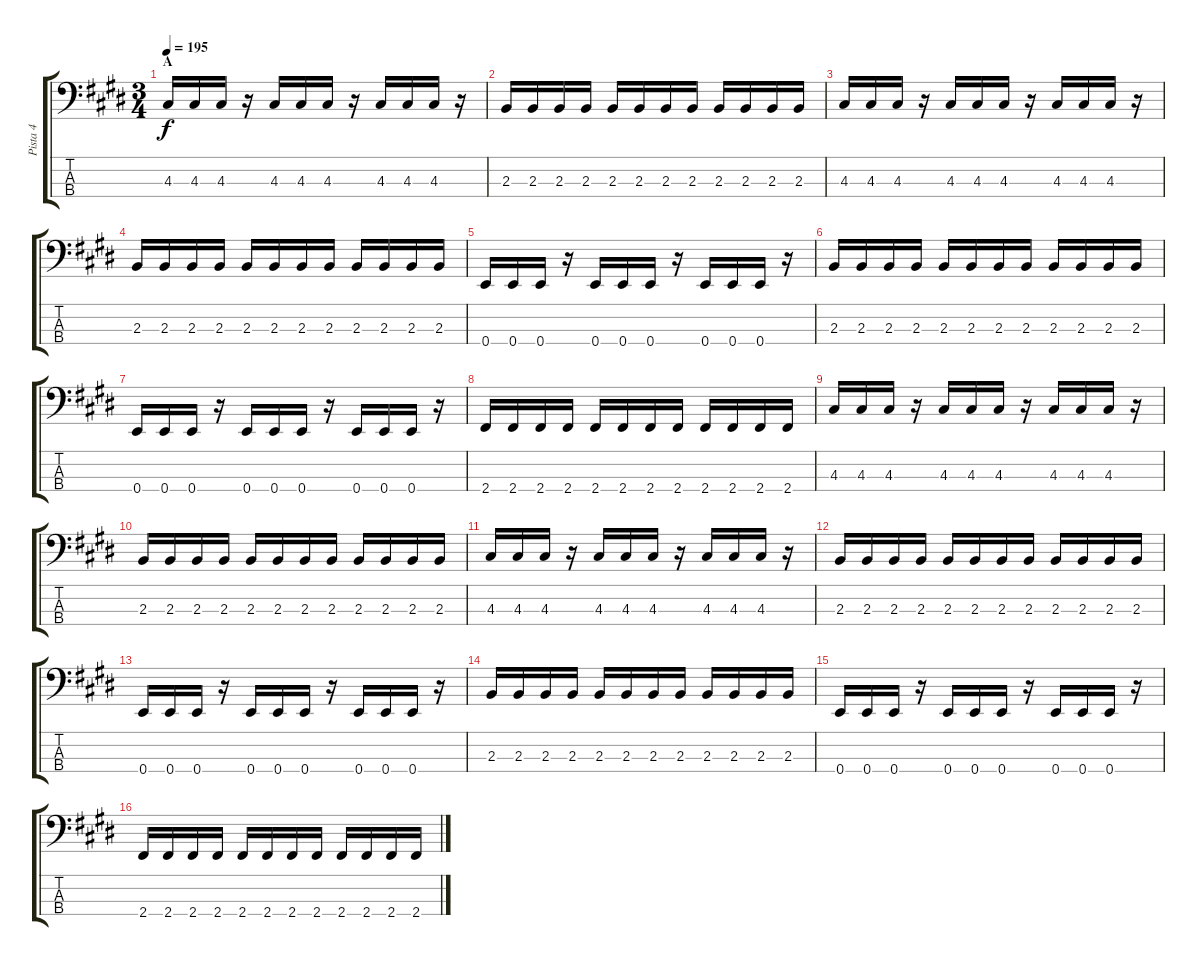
\track ("Pista 4" "Pista 4") {instrument electricbasspick}
\staff {score tabs}
\tuning (G2 D2 A1 E1) {hide}
\ts (3 4)
\section ("" "A")
\tempo 195
\clef f4
\ks e
4.3.16{dy f instrument electricbasspick} 4.3.16 4.3.16 r.16 4.3.16 4.3.16 4.3.16 r.16 4.3.16 4.3.16 4.3.16 r.16 |
2.3.16 2.3.16 2.3.16 2.3.16 2.3.16 2.3.16 2.3.16 2.3.16 2.3.16 2.3.16 2.3.16 2.3.16 |
4.3.16 4.3.16 4.3.16 r.16 4.3.16 4.3.16 4.3.16 r.16 4.3.16 4.3.16 4.3.16 r.16 |
2.3.16 2.3.16 2.3.16 2.3.16 2.3.16 2.3.16 2.3.16 2.3.16 2.3.16 2.3.16 2.3.16 2.3.16 |
0.4.16 0.4.16 0.4.16 r.16 0.4.16 0.4.16 0.4.16 r.16 0.4.16 0.4.16 0.4.16 r.16 |
2.3.16 2.3.16 2.3.16 2.3.16 2.3.16 2.3.16 2.3.16 2.3.16 2.3.16 2.3.16 2.3.16 2.3.16 |
0.4.16 0.4.16 0.4.16 r.16 0.4.16 0.4.16 0.4.16 r.16 0.4.16 0.4.16 0.4.16 r.16 |
2.4.16 2.4.16 2.4.16 2.4.16 2.4.16 2.4.16 2.4.16 2.4.16 2.4.16 2.4.16 2.4.16 2.4.16 |
4.3.16 4.3.16 4.3.16 r.16 4.3.16 4.3.16 4.3.16 r.16 4.3.16 4.3.16 4.3.16 r.16 |
2.3.16 2.3.16 2.3.16 2.3.16 2.3.16 2.3.16 2.3.16 2.3.16 2.3.16 2.3.16 2.3.16 2.3.16 |
4.3.16 4.3.16 4.3.16 r.16 4.3.16 4.3.16 4.3.16 r.16 4.3.16 4.3.16 4.3.16 r.16 |
2.3.16 2.3.16 2.3.16 2.3.16 2.3.16 2.3.16 2.3.16 2.3.16 2.3.16 2.3.16 2.3.16 2.3.16 |
0.4.16 0.4.16 0.4.16 r.16 0.4.16 0.4.16 0.4.16 r.16 0.4.16 0.4.16 0.4.16 r.16 |
2.3.16 2.3.16 2.3.16 2.3.16 2.3.16 2.3.16 2.3.16 2.3.16 2.3.16 2.3.16 2.3.16 2.3.16 |
0.4.16 0.4.16 0.4.16 r.16 0.4.16 0.4.16 0.4.16 r.16 0.4.16 0.4.16 0.4.16 r.16 |
2.4.16 2.4.16 2.4.16 2.4.16 2.4.16 2.4.16 2.4.16 2.4.16 2.4.16 2.4.16 2.4.16 2.4.16
